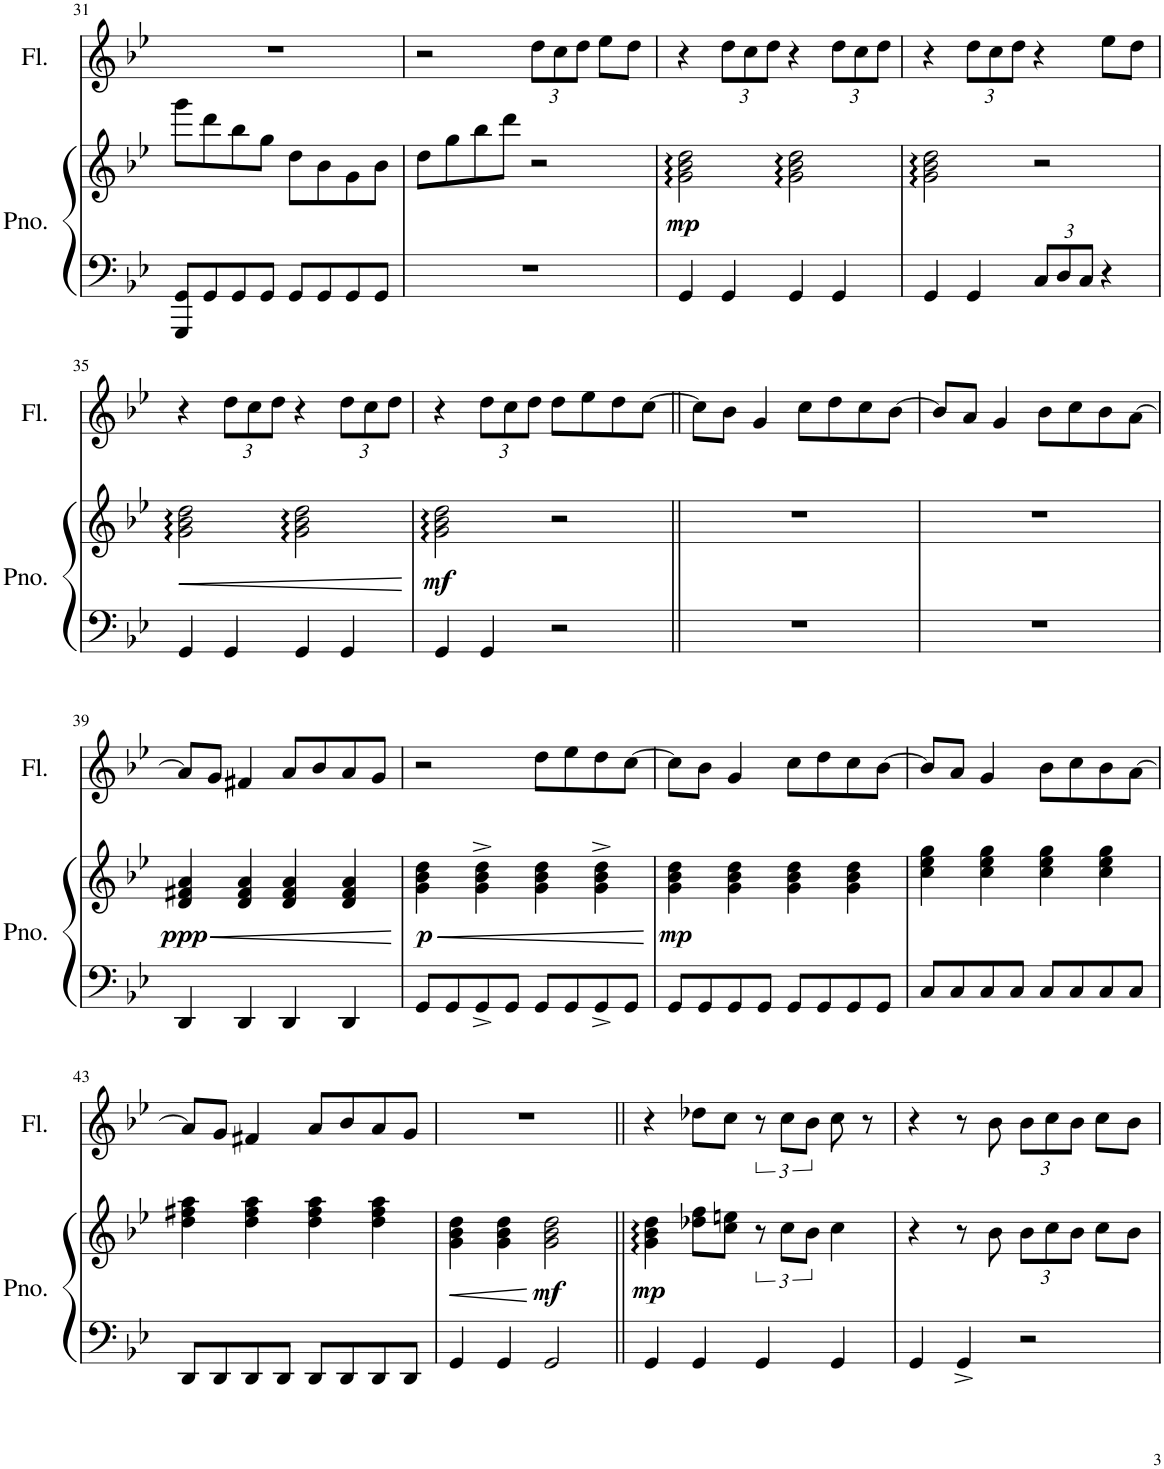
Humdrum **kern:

**kern	**kern	**dynam	**kern
*part2	*part2	*part2	*part1
*staff3	*staff2	*staff2/3	*staff1
*I"Piano	*	*	*I"Flute
*I'Pno.	*	*	*I'Fl.
!!LO:PB:g=z
*clefF4	*clefG2	*	*clefG2
*k[b-e-]	*k[b-e-]	*	*k[b-e-]
*M4/4	*M4/4	*	*M4/4
=31	=31	=31	=31
8GGG/ 8GG/L	8ggg\L	.	1r
8GG/	8ddd\	.	.
8GG/	8bb-\	.	.
8GG/J	8gg\J	.	.
8GG/L	8dd\L	.	.
8GG/	8b-\	.	.
8GG/	8g\	.	.
8GG/J	8b-\J	.	.
=32	=32	=32	=32
1r	8dd\L	.	2r
.	8gg\	.	.
.	8bb-\	.	.
.	8ddd\J	.	.
*	*	*	*Xbrackettup
.	2r	.	12dd\L
.	.	.	12cc\
.	.	.	12dd\J
.	.	.	8ee-\L
.	.	.	8dd\J
=33	=33	=33	=33
!	!	!LO:DY:b	!
4GG/	2g\ 2b-\ 2dd\	mp	4r
4GG/	.	.	12dd\L
.	.	.	12cc\
.	.	.	12dd\J
4GG/	2g\ 2b-\ 2dd\	.	4r
4GG/	.	.	12dd\L
.	.	.	12cc\
.	.	.	12dd\J
=34	=34	=34	=34
4GG/	2g\ 2b-\ 2dd\	.	4r
4GG/	.	.	12dd\L
.	.	.	12cc\
.	.	.	12dd\J
*Xbrackettup	*	*	*
12C/L	2r	.	4r
12D/	.	.	.
12C/J	.	.	.
4r	.	.	8ee-\L
.	.	.	8dd\J
!!LO:LB:g=z
=35	=35	=35	=35
!	!	!LO:HP:b	!
4GG/	2g\ 2b-\ 2dd\	<	4r
4GG/	.	.	12dd\L
.	.	.	12cc\
.	.	.	12dd\J
4GG/	2g\ 2b-\ 2dd\	.	4r
4GG/	.	.	12dd\L
.	.	.	12cc\
.	.	.	12dd\J
.	.	[	.
=36	=36	=36	=36
!	!	!LO:DY:b	!
4GG/	2g\ 2b-\ 2dd\	mf	4r
4GG/	.	.	12dd\L
.	.	.	12cc\
.	.	.	12dd\J
2r	2r	.	8dd\L
.	.	.	8ee-\
.	.	.	8dd\
.	.	.	[8cc\J
=37||	=37||	=37||	=37||
1r	1r	.	8cc\L]
.	.	.	8b-\J
.	.	.	4g/
.	.	.	8cc\L
.	.	.	8dd\
.	.	.	8cc\
.	.	.	[8b-\J
=38	=38	=38	=38
1r	1r	.	8b-/L]
.	.	.	8a/J
.	.	.	4g/
.	.	.	8b-\L
.	.	.	8cc\
.	.	.	8b-\
.	.	.	[8a\J
!!LO:LB:g=z
=39	=39	=39	=39
!	!	!LO:HP:b	!
!	!	!LO:DY:n=1:b	!
4DD/	4d/ 4f#X/ 4a/	< ppp	8a/L]
.	.	.	8g/J
4DD/	4d/ 4f#/ 4a/	.	4f#X/
4DD/	4d/ 4f#/ 4a/	.	8a/L
.	.	.	8b-/
4DD/	4d/ 4f#/ 4a/	.	8a/
.	.	.	8g/J
.	.	[	.
=40	=40	=40	=40
!	!	!LO:HP:b	!
!	!	!LO:DY:n=1:b	!
8GG/L	4g\ 4b-\ 4dd\	< p	2r
8GG/	.	.	.
8GG^/	4g\^ 4b-\^ 4dd\^	.	.
8GG/J	.	.	.
8GG/L	4g\ 4b-\ 4dd\	.	8dd\L
8GG/	.	.	8ee-\
8GG^/	4g\^ 4b-\^ 4dd\^	.	8dd\
8GG/J	.	.	[8cc\J
.	.	[	.
=41	=41	=41	=41
!	!	!LO:DY:b	!
8GG/L	4g\ 4b-\ 4dd\	mp	8cc\L]
8GG/	.	.	8b-\J
8GG/	4g\ 4b-\ 4dd\	.	4g/
8GG/J	.	.	.
8GG/L	4g\ 4b-\ 4dd\	.	8cc\L
8GG/	.	.	8dd\
8GG/	4g\ 4b-\ 4dd\	.	8cc\
8GG/J	.	.	[8b-\J
=42	=42	=42	=42
8C/L	4cc\ 4ee-\ 4gg\	.	8b-/L]
8C/	.	.	8a/J
8C/	4cc\ 4ee-\ 4gg\	.	4g/
8C/J	.	.	.
8C/L	4cc\ 4ee-\ 4gg\	.	8b-\L
8C/	.	.	8cc\
8C/	4cc\ 4ee-\ 4gg\	.	8b-\
8C/J	.	.	[8a\J
!!LO:LB:g=z
=43	=43	=43	=43
8DD/L	4dd\ 4ff#X\ 4aa\	.	8a/L]
8DD/	.	.	8g/J
8DD/	4dd\ 4ff#\ 4aa\	.	4f#X/
8DD/J	.	.	.
8DD/L	4dd\ 4ff#\ 4aa\	.	8a/L
8DD/	.	.	8b-/
8DD/	4dd\ 4ff#\ 4aa\	.	8a/
8DD/J	.	.	8g/J
=44	=44	=44	=44
!	!	!LO:HP:b	!
4GG/	4g\ 4b-\ 4dd\	<	1r
4GG/	4g\ 4b-\ 4dd\	.	.
!	!	!LO:DY:n=1:b	!
2GG/	2g\ 2b-\ 2dd\	[ mf	.
=45||	=45||	=45||	=45||
!	!	!LO:DY:b	!
4GG/	4g\ 4b-\ 4dd\	mp	4r
4GG/	8dd-X\ 8ff\L	.	8dd-X\L
.	8cc\ 8een\J	.	8cc\J
*	*	*	*brackettup
4GG/	12r	.	12r
.	12cc\L	.	12cc\L
.	12b-\J	.	12b-\J
4GG/	4cc\	.	8cc\
.	.	.	8r
=46	=46	=46	=46
4GG/	4r	.	4r
4GG^/	8r	.	8r
.	8b-\	.	8b-\
*	*Xbrackettup	*	*Xbrackettup
2r	12b-\L	.	12b-\L
.	12cc\	.	12cc\
.	12b-\J	.	12b-\J
.	8cc\L	.	8cc\L
.	8b-\J	.	8b-\J
=	=	=	=
*-	*-	*-	*-
